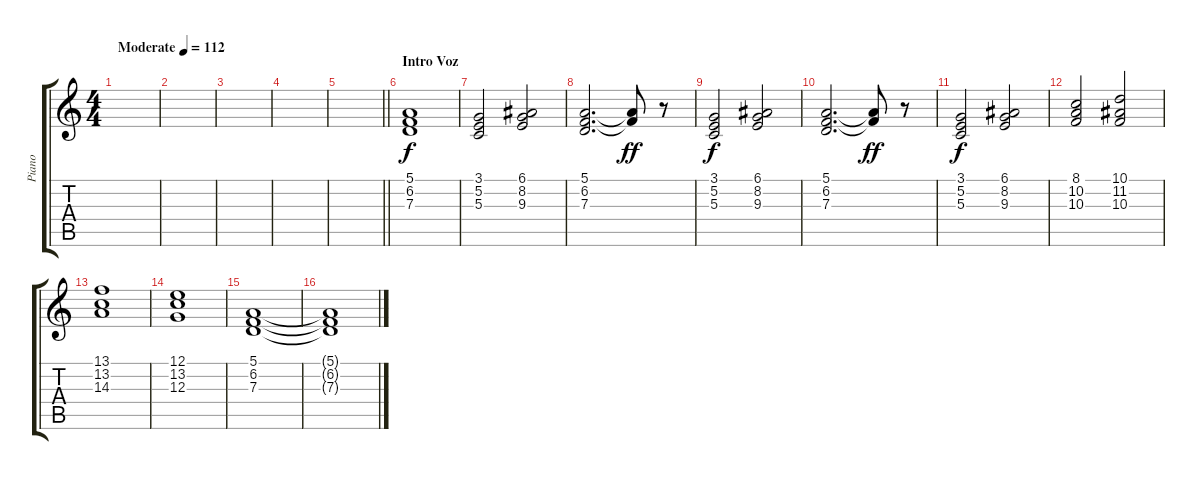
\track ("Piano" "Piano") {instrument churchorgan}
\staff {score tabs}
\tuning (E4 B3 G3 D3 A2 E2) {hide}
\ts (4 4)
\tempo (112 "Moderate")
\clef g2
\ks c
|
|
|
|
\barLineRight lightlight
|
\section ("" "Intro Voz")
(5.1 6.2 7.3).1 |
(3.1 5.2 5.3).2 (6.1 8.2 9.3).2 |
(5.1 6.2 7.3).2{d} (5.1{t} 6.2{t}).8{dy ff} r.8 |
(3.1 5.2 5.3).2{dy f} (6.1 8.2 9.3).2 |
(5.1 6.2 7.3).2{d} (5.1{t} 6.2{t}).8{dy ff} r.8 |
(3.1 5.2 5.3).2{dy f} (6.1 8.2 9.3).2 |
(8.1 10.2 10.3).2 (10.1 11.2 10.3).2 |
(13.1 13.2 14.3).1 |
(12.1 13.2 12.3).1 |
(5.1 6.2 7.3).1 |
(5.1{t} 6.2{t} 7.3{t}).1
